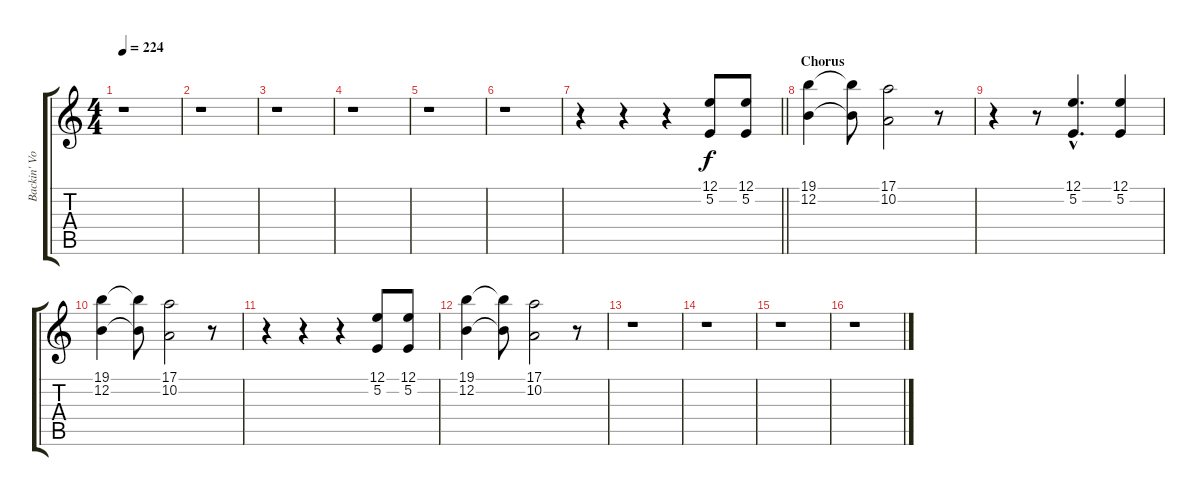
\track ("Backin' Vocals" "Backin' Vo") {instrument flute}
\staff {score tabs}
\tuning (E4 B3 G3 D3 A2 E2) {hide}
\ts (4 4)
\tempo 224
\clef g2
\ks c
r.1{dy f} |
r.1 |
r.1 |
r.1 |
r.1 |
r.1 |
\barLineRight lightlight
r.4 r.4 r.4 (12.1 5.2).8 (12.1 5.2).8 |
\section ("" "Chorus")
(19.1 12.2).4 (19.1{t} 12.2{t}).8 (17.1 10.2).2 r.8 |
r.4 r.8 (12.1{hac} 5.2{hac}).4{d} (12.1 5.2).4 |
(19.1 12.2).4 (19.1{t} 12.2{t}).8 (17.1 10.2).2 r.8 |
r.4 r.4 r.4 (12.1 5.2).8 (12.1 5.2).8 |
(19.1 12.2).4 (19.1{t} 12.2{t}).8 (17.1 10.2).2 r.8 |
r.1 |
r.1 |
r.1 |
r.1
